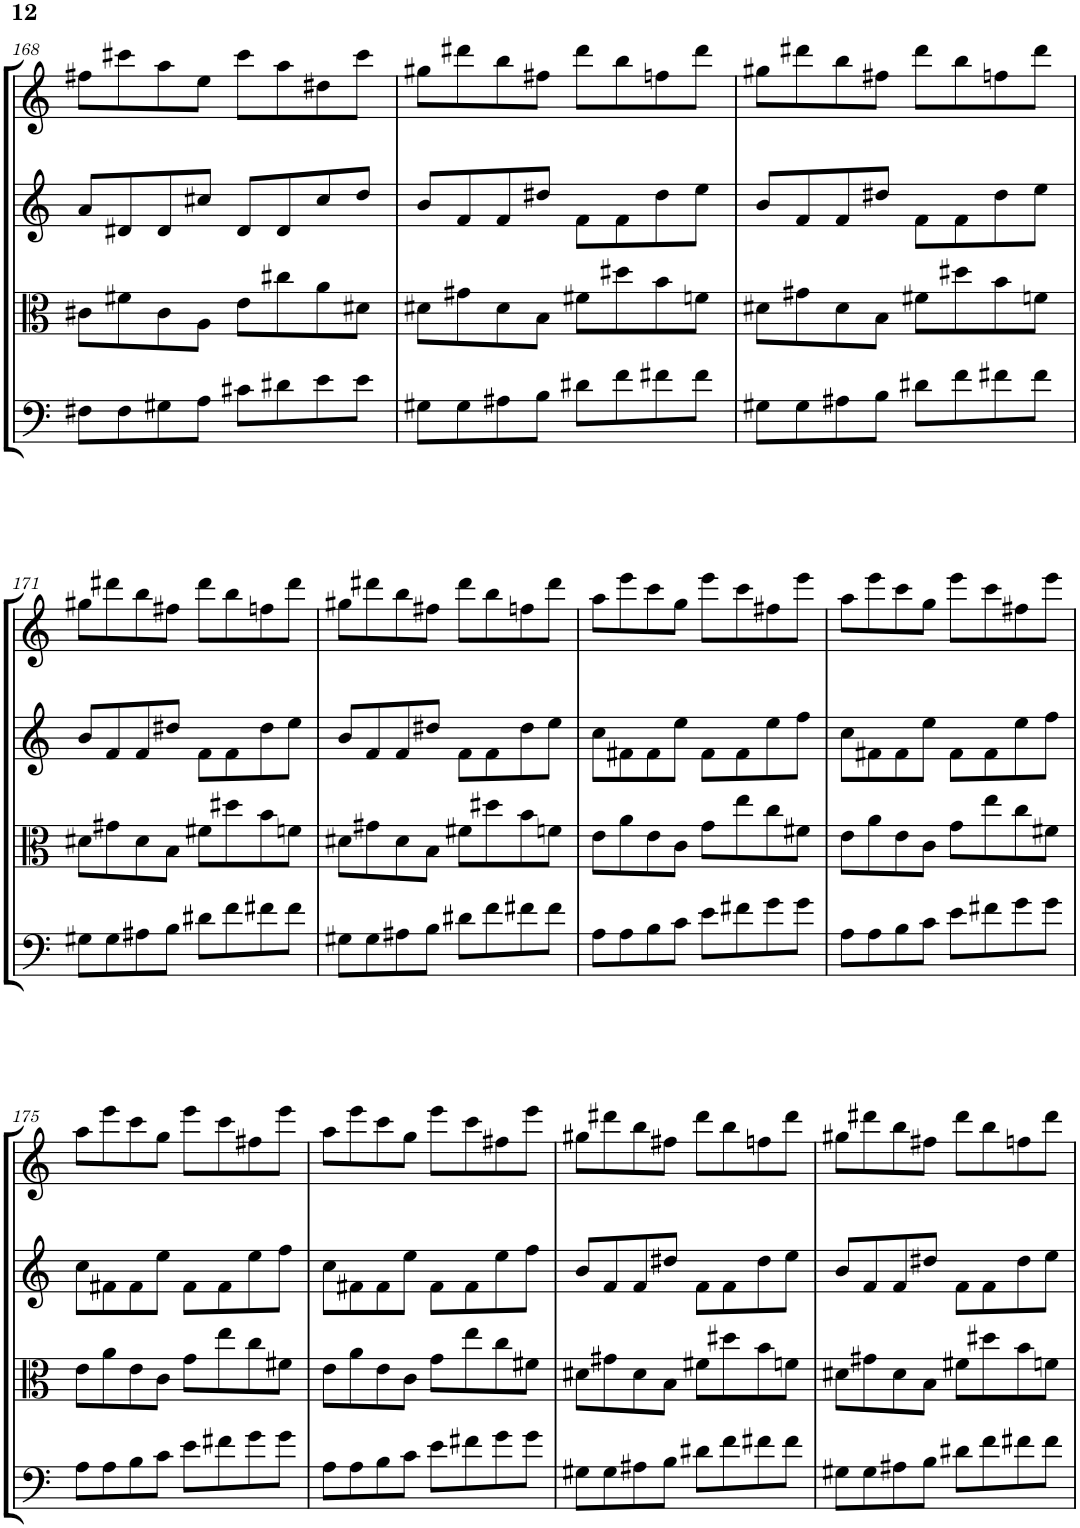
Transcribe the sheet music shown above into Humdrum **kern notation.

**kern	**kern	**kern	**kern
*part4	*part3	*part2	*part1
*staff4	*staff3	*staff2	*staff1
*I"Violoncello	*I"Viola	*I"Violin II	*I"Violin I
*I'Vc	*I'Vla	*I'Vln	*I'Vln
!!LO:PB:g=z
*clefF4	*clefC3	*clefG2	*clefG2
*k[]	*k[]	*k[]	*k[]
*M4/4	*M4/4	*M4/4	*M4/4
=168	=168	=168	=168
8F#X\L	8c#X\L	8a/L	8ff#X\L
8F#\	8f#X\	8d#X/	8ccc#X\
8G#X\	8c#\	8d#/	8aa\
8A\J	8A\J	8cc#X/J	8ee\J
8c#X\L	8e\L	8d#/L	8ccc#\L
8d#X\	8cc#X\	8d#/	8aa\
8e\	8a\	8cc#/	8dd#X\
8e\J	8d#X\J	8dd/J	8ccc#\J
=169	=169	=169	=169
8G#X\L	8d#X\L	8b/L	8gg#X\L
8G#\	8g#X\	8f/	8ddd#X\
8A#X\	8d#\	8f/	8bb\
8B\J	8B\J	8dd#X/J	8ff#X\J
8d#X\L	8f#X\L	8f\L	8ddd#\L
8f\	8dd#X\	8f\	8bb\
8f#X\	8b\	8dd#\	8ffn\
8f#\J	8fn\J	8ee\J	8ddd#\J
=170	=170	=170	=170
8G#X\L	8d#X\L	8b/L	8gg#X\L
8G#\	8g#X\	8f/	8ddd#X\
8A#X\	8d#\	8f/	8bb\
8B\J	8B\J	8dd#X/J	8ff#X\J
8d#X\L	8f#X\L	8f\L	8ddd#\L
8f\	8dd#X\	8f\	8bb\
8f#X\	8b\	8dd#\	8ffn\
8f#\J	8fn\J	8ee\J	8ddd#\J
!!LO:LB:g=z
=171	=171	=171	=171
8G#X\L	8d#X\L	8b/L	8gg#X\L
8G#\	8g#X\	8f/	8ddd#X\
8A#X\	8d#\	8f/	8bb\
8B\J	8B\J	8dd#X/J	8ff#X\J
8d#X\L	8f#X\L	8f\L	8ddd#\L
8f\	8dd#X\	8f\	8bb\
8f#X\	8b\	8dd#\	8ffn\
8f#\J	8fn\J	8ee\J	8ddd#\J
=172	=172	=172	=172
8G#X\L	8d#X\L	8b/L	8gg#X\L
8G#\	8g#X\	8f/	8ddd#X\
8A#X\	8d#\	8f/	8bb\
8B\J	8B\J	8dd#X/J	8ff#X\J
8d#X\L	8f#X\L	8f\L	8ddd#\L
8f\	8dd#X\	8f\	8bb\
8f#X\	8b\	8dd#\	8ffn\
8f#\J	8fn\J	8ee\J	8ddd#\J
=173	=173	=173	=173
8A\L	8e\L	8cc\L	8aa\L
8A\	8a\	8f#X\	8eee\
8B\	8e\	8f#\	8ccc\
8c\J	8c\J	8ee\J	8gg\J
8e\L	8g\L	8f#\L	8eee\L
8f#X\	8ee\	8f#\	8ccc\
8g\	8cc\	8ee\	8ff#X\
8g\J	8f#X\J	8ff\J	8eee\J
=174	=174	=174	=174
8A\L	8e\L	8cc\L	8aa\L
8A\	8a\	8f#X\	8eee\
8B\	8e\	8f#\	8ccc\
8c\J	8c\J	8ee\J	8gg\J
8e\L	8g\L	8f#\L	8eee\L
8f#X\	8ee\	8f#\	8ccc\
8g\	8cc\	8ee\	8ff#X\
8g\J	8f#X\J	8ff\J	8eee\J
!!LO:LB:g=z
=175	=175	=175	=175
8A\L	8e\L	8cc\L	8aa\L
8A\	8a\	8f#X\	8eee\
8B\	8e\	8f#\	8ccc\
8c\J	8c\J	8ee\J	8gg\J
8e\L	8g\L	8f#\L	8eee\L
8f#X\	8ee\	8f#\	8ccc\
8g\	8cc\	8ee\	8ff#X\
8g\J	8f#X\J	8ff\J	8eee\J
=176	=176	=176	=176
8A\L	8e\L	8cc\L	8aa\L
8A\	8a\	8f#X\	8eee\
8B\	8e\	8f#\	8ccc\
8c\J	8c\J	8ee\J	8gg\J
8e\L	8g\L	8f#\L	8eee\L
8f#X\	8ee\	8f#\	8ccc\
8g\	8cc\	8ee\	8ff#X\
8g\J	8f#X\J	8ff\J	8eee\J
=177	=177	=177	=177
8G#X\L	8d#X\L	8b/L	8gg#X\L
8G#\	8g#X\	8f/	8ddd#X\
8A#X\	8d#\	8f/	8bb\
8B\J	8B\J	8dd#X/J	8ff#X\J
8d#X\L	8f#X\L	8f\L	8ddd#\L
8f\	8dd#X\	8f\	8bb\
8f#X\	8b\	8dd#\	8ffn\
8f#\J	8fn\J	8ee\J	8ddd#\J
=178	=178	=178	=178
8G#X\L	8d#X\L	8b/L	8gg#X\L
8G#\	8g#X\	8f/	8ddd#X\
8A#X\	8d#\	8f/	8bb\
8B\J	8B\J	8dd#X/J	8ff#X\J
8d#X\L	8f#X\L	8f\L	8ddd#\L
8f\	8dd#X\	8f\	8bb\
8f#X\	8b\	8dd#\	8ffn\
8f#\J	8fn\J	8ee\J	8ddd#\J
=	=	=	=
*-	*-	*-	*-
